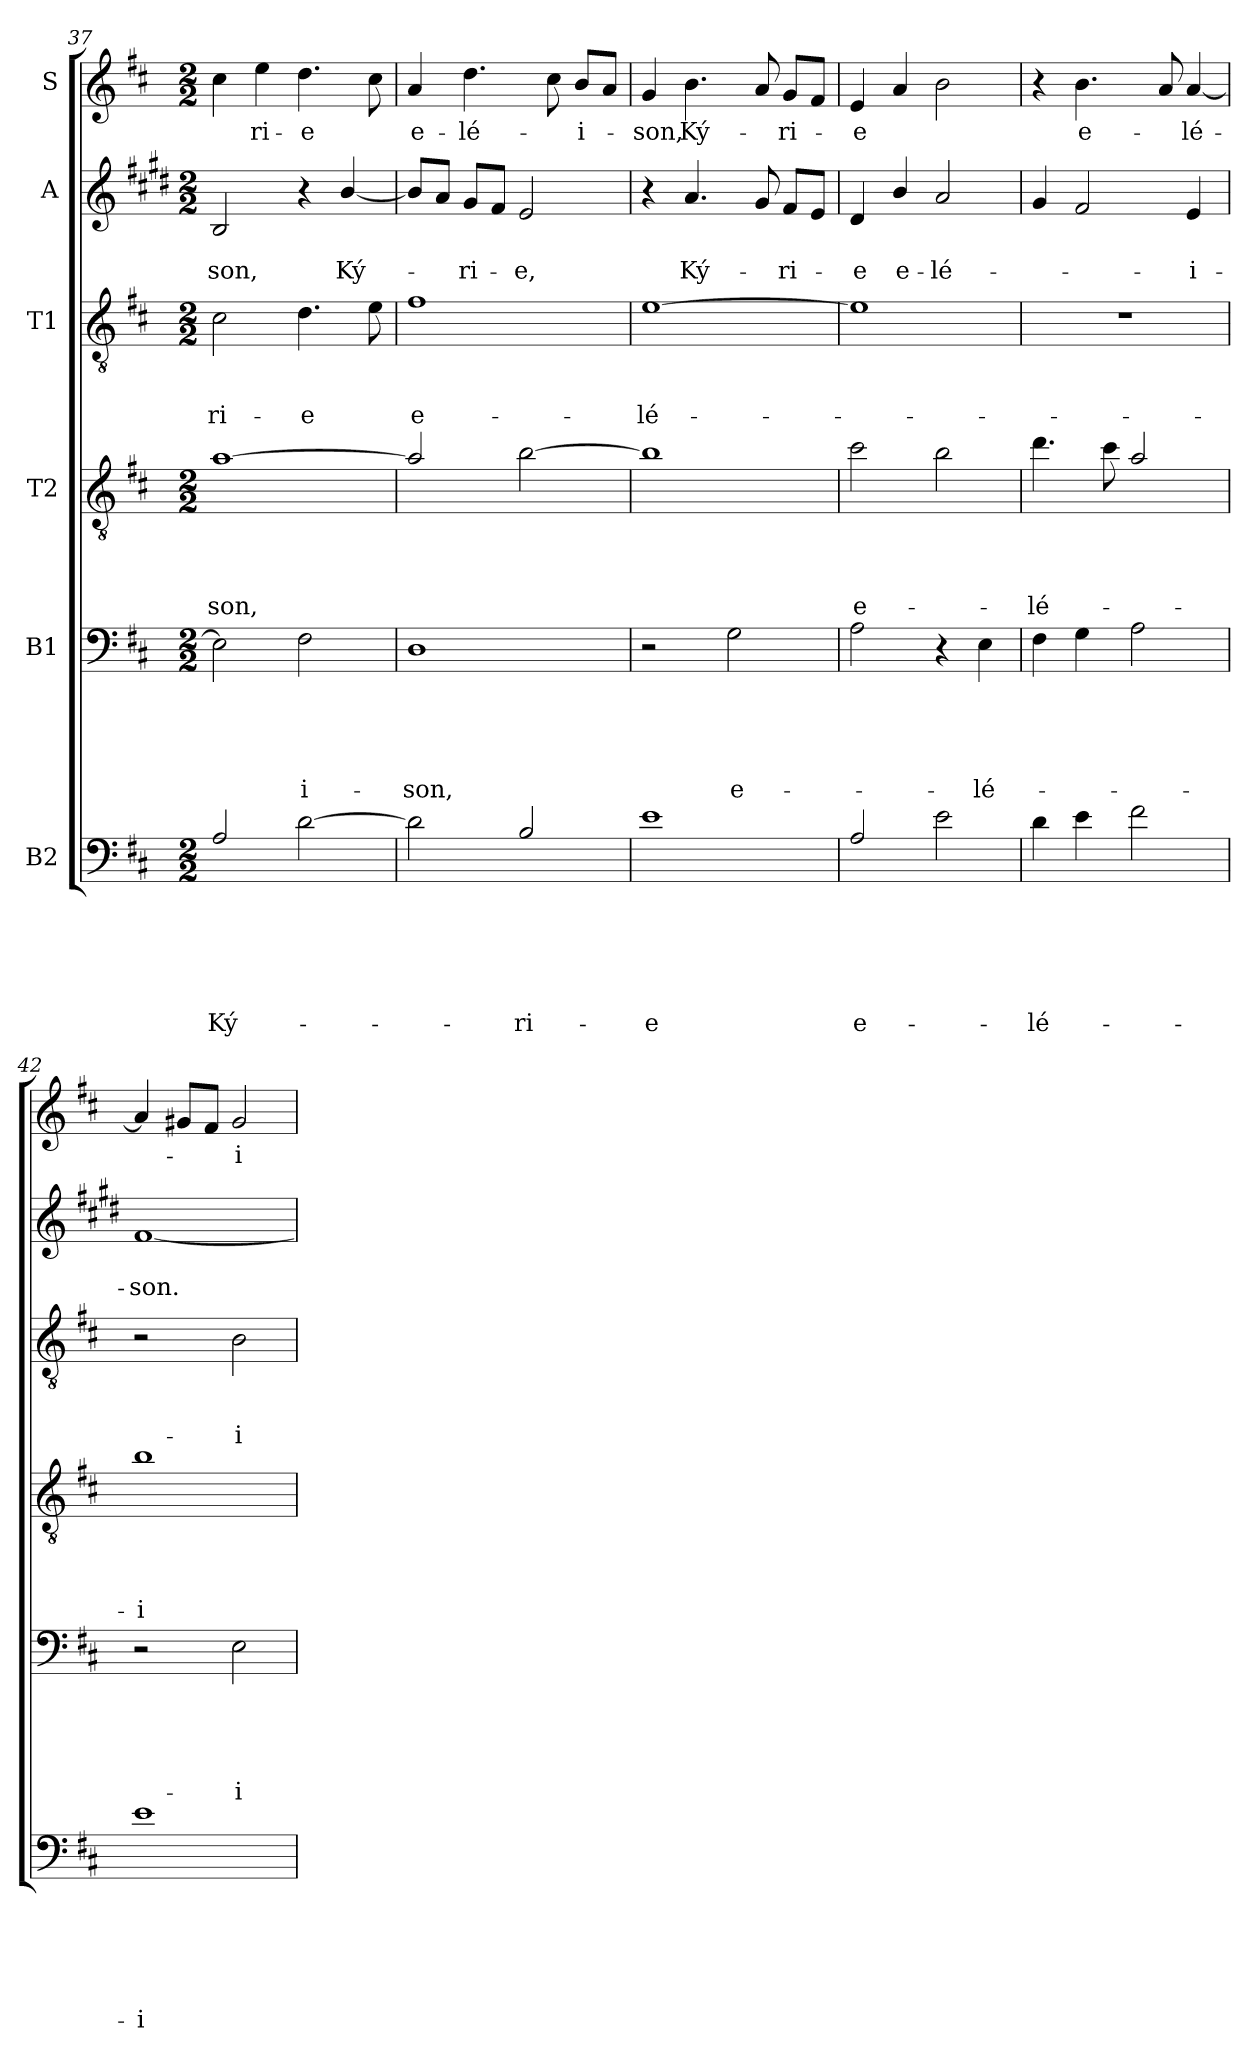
**kern	**text	**text	**text	**text	**text	**text	**kern	**text	**text	**text	**text	**text	**kern	**text	**text	**text	**text	**kern	**text	**text	**text	**kern	**text	**text	**kern	**text
*part6	*part6	*part6	*part6	*part6	*part6	*part6	*part5	*part5	*part5	*part5	*part5	*part5	*part4	*part4	*part4	*part4	*part4	*part3	*part3	*part3	*part3	*part2	*part2	*part2	*part1	*part1
*staff6	*staff6	*staff6	*staff6	*staff6	*staff6	*staff6	*staff5	*staff5	*staff5	*staff5	*staff5	*staff5	*staff4	*staff4	*staff4	*staff4	*staff4	*staff3	*staff3	*staff3	*staff3	*staff2	*staff2	*staff2	*staff1	*staff1
*I"B2	*	*	*	*	*	*	*I"B1	*	*	*	*	*	*I"T2	*	*	*	*	*I"T1	*	*	*	*I"A	*	*	*I"S	*
*clefF4	*	*	*	*	*	*	*clefF4	*	*	*	*	*	*clefGv2	*	*	*	*	*clefGv2	*	*	*	*clefG2	*	*	*clefG2	*
*ITrd7c12	*	*	*	*	*	*	*	*	*	*	*	*	*ITrd8c14	*	*	*	*	*	*	*	*	*ITrd1c2	*	*	*	*
*k[f#c#]	*	*	*	*	*	*	*k[f#c#]	*	*	*	*	*	*k[f#c#]	*	*	*	*	*k[f#c#]	*	*	*	*k[f#c#]	*	*	*k[f#c#]	*
*D:	*	*	*	*	*	*	*D:	*	*	*	*	*	*D:	*	*	*	*	*D:	*	*	*	*D:	*	*	*D:	*
*M2/2	*	*	*	*	*	*	*M2/2	*	*	*	*	*	*M2/2	*	*	*	*	*M2/2	*	*	*	*M2/2	*	*	*M2/2	*
=37	=37	=37	=37	=37	=37	=37	=37	=37	=37	=37	=37	=37	=37	=37	=37	=37	=37	=37	=37	=37	=37	=37	=37	=37	=37	=37
!	!	!	!	!	!	!LO:LY:b	!	!	!	!	!	!	!	!	!	!	!LO:LY:b	!	!	!	!LO:LY:b	!	!	!LO:LY:b	!	!
2AA/	.	.	.	.	.	Ký-	2E\]	.	.	.	.	.	[1A	.	.	.	-son,	2c#\	.	.	-ri-	2A/	.	-son,	4cc#\	.
!	!	!	!	!	!	!	!	!	!	!	!	!	!	!	!	!	!	!	!	!	!	!	!	!	!	!LO:LY:b
.	.	.	.	.	.	.	.	.	.	.	.	.	.	.	.	.	.	.	.	.	.	.	.	.	4ee\	-ri-
!	!	!	!	!	!	!	!	!	!	!	!	!LO:LY:b	!	!	!	!	!	!	!	!	!LO:LY:b	!	!	!	!	!LO:LY:b
[2D\	.	.	.	.	.	.	2F#\	.	.	.	.	-i-	.	.	.	.	.	4.d\	.	.	-e	4r	.	.	4.dd\	-e
!	!	!	!	!	!	!	!	!	!	!	!	!	!	!	!	!	!	!	!	!	!	!	!	!LO:LY:b	!	!
.	.	.	.	.	.	.	.	.	.	.	.	.	.	.	.	.	.	.	.	.	.	[4a/	.	Ký-	.	.
.	.	.	.	.	.	.	.	.	.	.	.	.	.	.	.	.	.	8e\	.	.	.	.	.	.	8cc#\	.
=38	=38	=38	=38	=38	=38	=38	=38	=38	=38	=38	=38	=38	=38	=38	=38	=38	=38	=38	=38	=38	=38	=38	=38	=38	=38	=38
!	!	!	!	!	!	!	!	!	!	!	!	!LO:LY:b	!	!	!	!	!	!	!	!	!LO:LY:b	!	!	!	!	!LO:LY:b
2D\]	.	.	.	.	.	.	1D	.	.	.	.	-son,	2A/]	.	.	.	.	1f#	.	.	e-	8a/L]	.	.	4a/	e-
.	.	.	.	.	.	.	.	.	.	.	.	.	.	.	.	.	.	.	.	.	.	8g/J	.	.	.	.
!	!	!	!	!	!	!	!	!	!	!	!	!	!	!	!	!	!	!	!	!	!	!	!	!LO:LY:b	!	!LO:LY:b
.	.	.	.	.	.	.	.	.	.	.	.	.	.	.	.	.	.	.	.	.	.	8f#/L	.	-ri-	4.dd\	-lé-
.	.	.	.	.	.	.	.	.	.	.	.	.	.	.	.	.	.	.	.	.	.	8e/J	.	.	.	.
!	!	!	!	!	!	!LO:LY:b	!	!	!	!	!	!	!	!	!	!	!	!	!	!	!	!	!	!LO:LY:b	!	!
2BB/	.	.	.	.	.	-ri-	.	.	.	.	.	.	[2B\	.	.	.	.	.	.	.	.	2d/	.	-e,	.	.
.	.	.	.	.	.	.	.	.	.	.	.	.	.	.	.	.	.	.	.	.	.	.	.	.	8cc#\	.
!	!	!	!	!	!	!	!	!	!	!	!	!	!	!	!	!	!	!	!	!	!	!	!	!	!	!LO:LY:b
.	.	.	.	.	.	.	.	.	.	.	.	.	.	.	.	.	.	.	.	.	.	.	.	.	8b/L	-i-
.	.	.	.	.	.	.	.	.	.	.	.	.	.	.	.	.	.	.	.	.	.	.	.	.	8a/J	.
=39	=39	=39	=39	=39	=39	=39	=39	=39	=39	=39	=39	=39	=39	=39	=39	=39	=39	=39	=39	=39	=39	=39	=39	=39	=39	=39
!	!	!	!	!	!	!LO:LY:b	!	!	!	!	!	!	!	!	!	!	!	!	!	!	!LO:LY:b	!	!	!	!	!LO:LY:b
1E	.	.	.	.	.	-e	2r	.	.	.	.	.	1B]	.	.	.	.	[1e	.	.	-lé-	4r	.	.	4g/	-son,
!	!	!	!	!	!	!	!	!	!	!	!	!	!	!	!	!	!	!	!	!	!	!	!	!LO:LY:b	!	!LO:LY:b
.	.	.	.	.	.	.	.	.	.	.	.	.	.	.	.	.	.	.	.	.	.	4.g/	.	Ký-	4.b\	Ký-
!	!	!	!	!	!	!	!	!	!	!	!	!LO:LY:b	!	!	!	!	!	!	!	!	!	!	!	!	!	!
.	.	.	.	.	.	.	2G\	.	.	.	.	e-	.	.	.	.	.	.	.	.	.	.	.	.	.	.
.	.	.	.	.	.	.	.	.	.	.	.	.	.	.	.	.	.	.	.	.	.	8f#/	.	.	8a/	.
!	!	!	!	!	!	!	!	!	!	!	!	!	!	!	!	!	!	!	!	!	!	!	!	!LO:LY:b	!	!LO:LY:b
.	.	.	.	.	.	.	.	.	.	.	.	.	.	.	.	.	.	.	.	.	.	8e/L	.	-ri-	8g/L	-ri-
.	.	.	.	.	.	.	.	.	.	.	.	.	.	.	.	.	.	.	.	.	.	8d/J	.	.	8f#/J	.
!!LO:PB:g=z
=40	=40	=40	=40	=40	=40	=40	=40	=40	=40	=40	=40	=40	=40	=40	=40	=40	=40	=40	=40	=40	=40	=40	=40	=40	=40	=40
!	!	!	!	!	!	!LO:LY:b	!	!	!	!	!	!	!	!	!	!	!LO:LY:b	!	!	!	!	!	!	!LO:LY:b	!	!LO:LY:b
2AA/	.	.	.	.	.	e-	2A\	.	.	.	.	.	2c#\	.	.	.	e-	1e]	.	.	.	4c#/	.	-e	4e/	-e
!	!	!	!	!	!	!	!	!	!	!	!	!	!	!	!	!	!	!	!	!	!	!	!	!LO:LY:b	!	!
.	.	.	.	.	.	.	.	.	.	.	.	.	.	.	.	.	.	.	.	.	.	4a/	.	e-	4a/	.
!	!	!	!	!	!	!	!	!	!	!	!	!	!	!	!	!	!	!	!	!	!	!	!	!LO:LY:b	!	!
2E\	.	.	.	.	.	.	4r	.	.	.	.	.	2B\	.	.	.	.	.	.	.	.	2g/	.	-lé-	2b\	.
!	!	!	!	!	!	!	!	!	!	!	!	!LO:LY:b	!	!	!	!	!	!	!	!	!	!	!	!	!	!
.	.	.	.	.	.	.	4E\	.	.	.	.	-lé-	.	.	.	.	.	.	.	.	.	.	.	.	.	.
=41	=41	=41	=41	=41	=41	=41	=41	=41	=41	=41	=41	=41	=41	=41	=41	=41	=41	=41	=41	=41	=41	=41	=41	=41	=41	=41
!	!	!	!	!	!	!LO:LY:b	!	!	!	!	!	!	!	!	!	!	!LO:LY:b	!	!	!	!	!	!	!	!	!
4D\	.	.	.	.	.	-lé-	4F#\	.	.	.	.	.	4.d\	.	.	.	-lé-	1r	.	.	.	4f#/	.	.	4r	.
!	!	!	!	!	!	!	!	!	!	!	!	!	!	!	!	!	!	!	!	!	!	!	!	!	!	!LO:LY:b
4E\	.	.	.	.	.	.	4G\	.	.	.	.	.	.	.	.	.	.	.	.	.	.	2e/	.	.	4.b\	e-
.	.	.	.	.	.	.	.	.	.	.	.	.	8c#\	.	.	.	.	.	.	.	.	.	.	.	.	.
2F#\	.	.	.	.	.	.	2A\	.	.	.	.	.	2A/	.	.	.	.	.	.	.	.	.	.	.	.	.
.	.	.	.	.	.	.	.	.	.	.	.	.	.	.	.	.	.	.	.	.	.	.	.	.	8a/	.
!	!	!	!	!	!	!	!	!	!	!	!	!	!	!	!	!	!	!	!	!	!	!	!	!LO:LY:b	!	!LO:LY:b
.	.	.	.	.	.	.	.	.	.	.	.	.	.	.	.	.	.	.	.	.	.	4d/	.	-i-	[4a/	-lé-
=42	=42	=42	=42	=42	=42	=42	=42	=42	=42	=42	=42	=42	=42	=42	=42	=42	=42	=42	=42	=42	=42	=42	=42	=42	=42	=42
!	!	!	!	!	!	!LO:LY:b	!	!	!	!	!	!	!	!	!	!	!LO:LY:b	!	!	!	!	!	!	!LO:LY:b	!	!
1E	.	.	.	.	.	-i-	2r	.	.	.	.	.	1B	.	.	.	-i-	2r	.	.	.	[1e	.	-son.	4a/]	.
.	.	.	.	.	.	.	.	.	.	.	.	.	.	.	.	.	.	.	.	.	.	.	.	.	8g#/L	.
.	.	.	.	.	.	.	.	.	.	.	.	.	.	.	.	.	.	.	.	.	.	.	.	.	8f#/J	.
!	!	!	!	!	!	!	!	!	!	!	!	!LO:LY:b	!	!	!	!	!	!	!	!	!LO:LY:b	!	!	!	!	!LO:LY:b
.	.	.	.	.	.	.	2E\	.	.	.	.	-i-	.	.	.	.	.	2B\	.	.	-i-	.	.	.	2g#/	-i-
=	=	=	=	=	=	=	=	=	=	=	=	=	=	=	=	=	=	=	=	=	=	=	=	=	=	=
*-	*-	*-	*-	*-	*-	*-	*-	*-	*-	*-	*-	*-	*-	*-	*-	*-	*-	*-	*-	*-	*-	*-	*-	*-	*-	*-
